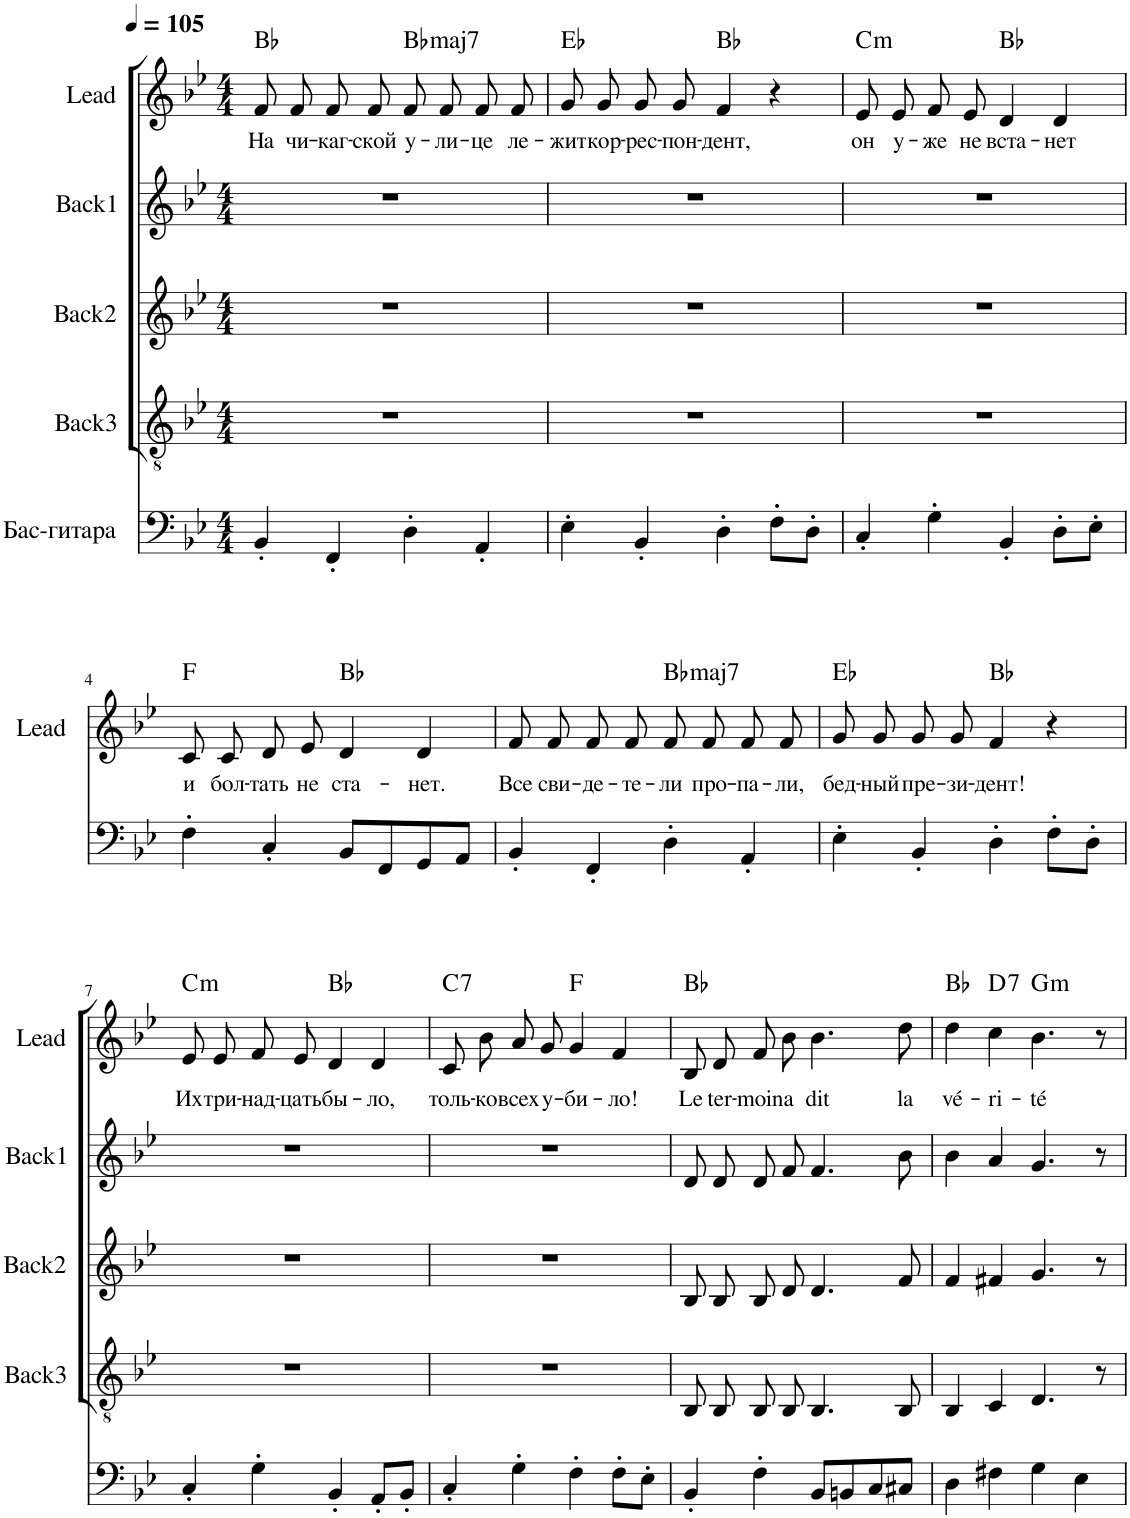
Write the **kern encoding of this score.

**kern	**kern	**kern	**kern	**kern	**text	**harte
*part5	*part4	*part3	*part2	*part1	*part1	*part1
*staff5	*staff4	*staff3	*staff2	*staff1	*staff1	*
*I"Бас-гитара	*I"Back3	*I"Back2	*I"Back1	*I"Lead	*	*
*	*I'Back3	*I'Back2	*I'Back1	*I'Lead	*	*
*clefF4	*clefGv2	*clefG2	*clefG2	*clefG2	*	*
*Trd7c12	*Trd12c21	*Trd5c9	*Trd1c2	*	*	*
*k[b-e-]	*k[b-e-]	*k[b-e-]	*k[b-e-]	*k[b-e-]	*	*
*M4/4	*M4/4	*M4/4	*M4/4	*M4/4	*	*
*MM105	*MM105	*MM105	*MM105	*MM105	*	*
=1	=1	=1	=1	=1	=1	=1
!	!	!	!	!	!LO:LY:b	!
4BB-'/	1r	1r	1r	8f/L	На	Bb:maj
!	!	!	!	!	!LO:LY:b	!
.	.	.	.	8f/J	чи-	.
!	!	!	!	!	!LO:LY:b	!
4FF'/	.	.	.	8f/L	-каг-	.
!	!	!	!	!	!LO:LY:b	!
.	.	.	.	8f/J	-ской	.
!	!	!	!	!	!LO:LY:b	!LO:H:kt=maj7
4D'\	.	.	.	8f/L	у-	Bb:maj7
!	!	!	!	!	!LO:LY:b	!
.	.	.	.	8f/J	-ли-	.
!	!	!	!	!	!LO:LY:b	!
4AA'/	.	.	.	8f/L	-це	.
!	!	!	!	!	!LO:LY:b	!
.	.	.	.	8f/J	ле-	.
=2	=2	=2	=2	=2	=2	=2
!	!	!	!	!	!LO:LY:b	!
4E-'\	1r	1r	1r	8g/L	-жит	Eb:maj
!	!	!	!	!	!LO:LY:b	!
.	.	.	.	8g/J	кор-	.
!	!	!	!	!	!LO:LY:b	!
4BB-'/	.	.	.	8g/L	-рес-	.
!	!	!	!	!	!LO:LY:b	!
.	.	.	.	8g/J	-пон-	.
!	!	!	!	!	!LO:LY:b	!
4D'\	.	.	.	4f/	-дент,	Bb:maj
8F'\L	.	.	.	4r	.	.
8D'\J	.	.	.	.	.	.
=3	=3	=3	=3	=3	=3	=3
!	!	!	!	!	!LO:LY:b	!LO:H:kt=m
4C'/	1r	1r	1r	8e-/L	он	C:min
!	!	!	!	!	!LO:LY:b	!
.	.	.	.	8e-/J	у-	.
!	!	!	!	!	!LO:LY:b	!
4G'\	.	.	.	8f/L	-же	.
!	!	!	!	!	!LO:LY:b	!
.	.	.	.	8e-/J	не	.
!	!	!	!	!	!LO:LY:b	!
4BB-'/	.	.	.	4d/	вста-	Bb:maj
!	!	!	!	!	!LO:LY:b	!
8D'\L	.	.	.	4d/	-нет	.
8E-'\J	.	.	.	.	.	.
!!LO:LB:g=z
=4	=4	=4	=4	=4	=4	=4
!	!	!	!	!	!LO:LY:b	!
4F'\	1r	1r	1r	8c/L	и	F:maj
!	!	!	!	!	!LO:LY:b	!
.	.	.	.	8c/J	бол-	.
!	!	!	!	!	!LO:LY:b	!
4C'/	.	.	.	8d/L	-тать	.
!	!	!	!	!	!LO:LY:b	!
.	.	.	.	8e-/J	не	.
!	!	!	!	!	!LO:LY:b	!
8BB-/L	.	.	.	4d/	ста-	Bb:maj
8FF/	.	.	.	.	.	.
!	!	!	!	!	!LO:LY:b	!
8GG/	.	.	.	4d/	-нет.	.
8AA/J	.	.	.	.	.	.
=5	=5	=5	=5	=5	=5	=5
!	!	!	!	!	!LO:LY:b	!
4BB-'/	1r	1r	1r	8f/L	Все	.
!	!	!	!	!	!LO:LY:b	!
.	.	.	.	8f/J	сви-	.
!	!	!	!	!	!LO:LY:b	!
4FF'/	.	.	.	8f/L	-де-	.
!	!	!	!	!	!LO:LY:b	!
.	.	.	.	8f/J	-те-	.
!	!	!	!	!	!LO:LY:b	!LO:H:kt=maj7
4D'\	.	.	.	8f/L	-ли	Bb:maj7
!	!	!	!	!	!LO:LY:b	!
.	.	.	.	8f/J	про-	.
!	!	!	!	!	!LO:LY:b	!
4AA'/	.	.	.	8f/L	-па-	.
!	!	!	!	!	!LO:LY:b	!
.	.	.	.	8f/J	-ли,	.
=6	=6	=6	=6	=6	=6	=6
!	!	!	!	!	!LO:LY:b	!
4E-'\	1r	1r	1r	8g/L	бед-	Eb:maj
!	!	!	!	!	!LO:LY:b	!
.	.	.	.	8g/J	-ный	.
!	!	!	!	!	!LO:LY:b	!
4BB-'/	.	.	.	8g/L	пре-	.
!	!	!	!	!	!LO:LY:b	!
.	.	.	.	8g/J	-зи-	.
!	!	!	!	!	!LO:LY:b	!
4D'\	.	.	.	4f/	-дент!	Bb:maj
8F'\L	.	.	.	4r	.	.
8D'\J	.	.	.	.	.	.
!!LO:LB:g=z
=7	=7	=7	=7	=7	=7	=7
!	!	!	!	!	!LO:LY:b	!LO:H:kt=m
4C'/	1r	1r	1r	8e-/L	Их	C:min
!	!	!	!	!	!LO:LY:b	!
.	.	.	.	8e-/J	три-	.
!	!	!	!	!	!LO:LY:b	!
4G'\	.	.	.	8f/L	-над-	.
!	!	!	!	!	!LO:LY:b	!
.	.	.	.	8e-/J	-цать	.
!	!	!	!	!	!LO:LY:b	!
4BB-'/	.	.	.	4d/	бы-	Bb:maj
!	!	!	!	!	!LO:LY:b	!
8AA'/L	.	.	.	4d/	-ло,	.
8BB-'/J	.	.	.	.	.	.
=8	=8	=8	=8	=8	=8	=8
!	!	!	!	!	!LO:LY:b	!LO:H:kt=7
4C'/	1r	1r	1r	8c/L	толь-	C:7
!	!	!	!	!	!LO:LY:b	!
.	.	.	.	8b-/J	-ко	.
!	!	!	!	!	!LO:LY:b	!
4G'\	.	.	.	8a/L	всех	.
!	!	!	!	!	!LO:LY:b	!
.	.	.	.	8g/J	у-	.
!	!	!	!	!	!LO:LY:b	!
4F'\	.	.	.	4g/	-би-	F:maj
!	!	!	!	!	!LO:LY:b	!
8F'\L	.	.	.	4f/	-ло!	.
8E-'\J	.	.	.	.	.	.
=9	=9	=9	=9	=9	=9	=9
!	!	!	!	!	!LO:LY:b	!
4BB-'/	8BB-/L	8B-/L	8d/L	8B-/L	Le	Bb:maj
!	!	!	!	!	!LO:LY:b	!
.	8BB-/J	8B-/J	8d/J	8d/J	ter-	.
!	!	!	!	!	!LO:LY:b	!
4F'\	8BB-/L	8B-/L	8d/L	8f/L	-moin	.
!	!	!	!	!	!LO:LY:b	!
.	8BB-/J	8d/J	8f/J	8b-/J	a	.
!	!	!	!	!	!LO:LY:b	!
8BB-/L	4.BB-/	4.d/	4.f/	4.b-\	dit	.
8BBn/	.	.	.	.	.	.
8C/	.	.	.	.	.	.
!	!	!	!	!	!LO:LY:b	!
8C#X/J	8BB-/	8f/	8b-\	8dd\	la	.
=10	=10	=10	=10	=10	=10	=10
!	!	!	!	!	!LO:LY:b	!
4D\	4BB-/	4f/	4b-\	4dd\	vé-	Bb:maj
!	!	!	!	!	!LO:LY:b	!LO:H:kt=7
4F#X\	4C/	4f#X/	4a/	4cc\	-ri-	D:7
!	!	!	!	!	!LO:LY:b	!LO:H:kt=m
4G\	4.D/	4.g/	4.g/	4.b-\	-té	G:min
4E-\	.	.	.	.	.	.
.	8r	8r	8r	8r	.	.
=	=	=	=	=	=	=
*-	*-	*-	*-	*-	*-	*-
